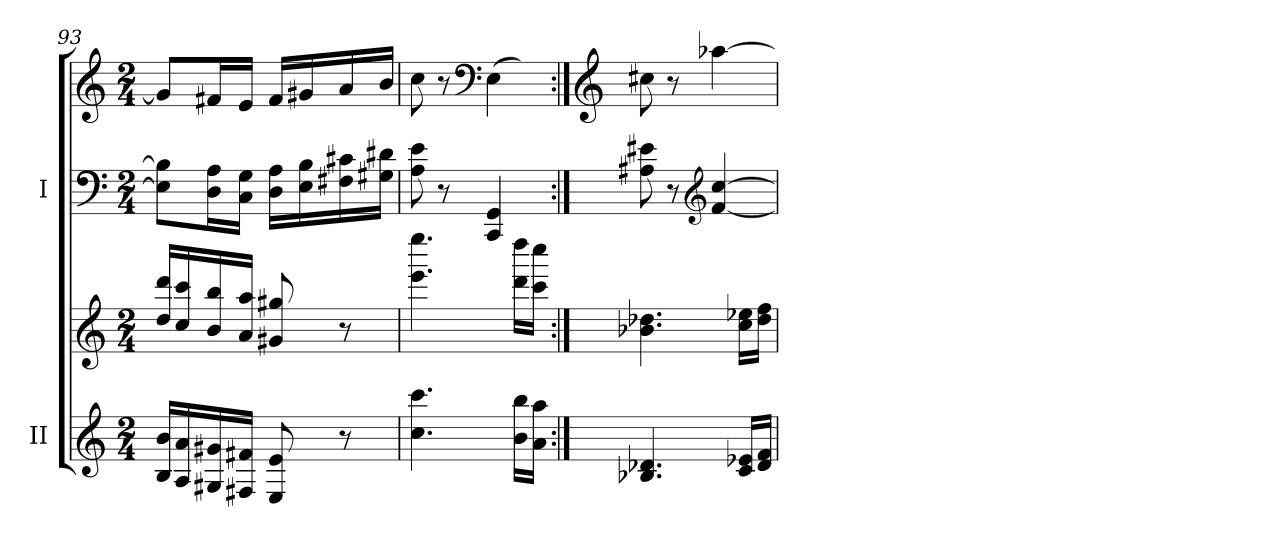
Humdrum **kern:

**kern	**kern	**kern	**kern
*part2	*part2	*part1	*part1
*staff4	*staff3	*staff2	*staff1
*I"II	*	*I"I	*
*I'II	*	*I'I	*
*clefG2	*clefG2	*clefF4	*clefG2
*k[]	*k[]	*k[]	*k[]
*M2/4	*M2/4	*M2/4	*M2/4
=93	=93	=93	=93
16B/ 16b/LL	16dd/ 16ddd/LL	8E\] 8B\]L	8g#/L]
16A/ 16a/	16cc/ 16ccc/	.	.
16G#X/ 16g#X/	16b/ 16bb/	16D\ 16A\L	16f#X/L
16F#X/ 16f#X/JJ	16a/ 16aa/JJ	16C\ 16G\JJ	16e/JJ
8E/ 8e/	8g#X/ 8gg#X/	16D\ 16A\LL	16f#/LL
.	.	16E\ 16B\	16g#X/
8r	8r	16F#X\ 16c#X\	16a/
.	.	16G#X\ 16d#X\JJ	16b/JJ
!!LO:LB:g=z
=94	=94	=94	=94
*	*	*^	*^
4.cc\ 4.ccc\	4.eee\ 4.eeee\	8A\ 8e\	4.ryy	8cc\	4.ryy
.	.	8r	.	8r	.
*	*	*	*	*clefF4	*
.	.	4CC/ 4GG/	.	(>4E\	.
16b\ 16bb\LL	16ddd\ 16dddd\LL	.	8DD/yy 8AA/yy	.	8F\yy)
16a\ 16aa\JJ	16ccc\ 16cccc\JJ	.	.	.	.
*	*	*v	*v	*	*
*	*	*	*v	*v
=95:|!	=95:|!	=95:|!	=95:|!
*	*	*	*clefG2
4.B-X/ 4.d-X/	4.b-X\ 4.dd-X\	8A#X\ 8e#X\	8cc#X\
.	.	8r	8r
*	*	*clefG2	*
.	.	[4f/ [4cc/	[4aa-X\
16c/ 16e-X/LL	16cc\ 16ee-X\LL	.	.
16d-/ 16f/JJ	16dd-\ 16ff\JJ	.	.
=	=	=	=
*-	*-	*-	*-
